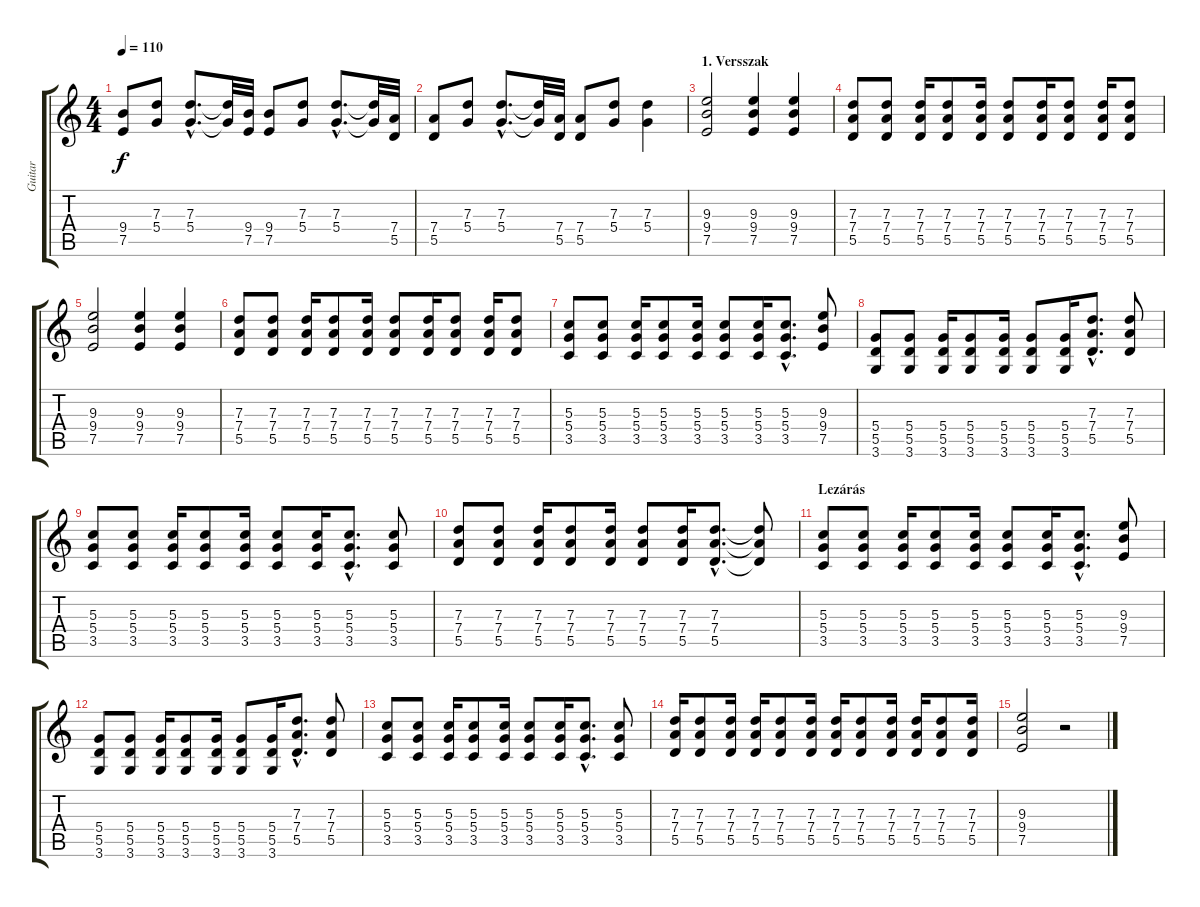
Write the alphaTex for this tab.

\track ("Guitar" "Guitar") {instrument distortionguitar}
\staff {score tabs}
\tuning (E4 B3 G3 D3 A2 E2) {hide}
\ts (4 4)
\tempo 110
\clef g2
\ks c
(9.4 7.5).8{dy f} (7.3 5.4).8 (7.3{hac} 5.4{hac}).8{d} (7.3{t} 5.4{t}).32 (9.4 7.5).32 (9.4 7.5).8 (7.3 5.4).8 (7.3{hac} 5.4{hac}).8{d} (7.3{t} 5.4{t}).32 (7.4 5.5).32 |
(7.4 5.5).8 (7.3 5.4).8 (7.3{hac} 5.4{hac}).8{d} (7.3{t} 5.4{t}).32 (7.4 5.5).32 (7.4 5.5).8 (7.3 5.4).8 (7.3 5.4).4 |
\section ("" "1. Versszak")
(9.3 9.4 7.5).2 (9.3 9.4 7.5).4 (9.3 9.4 7.5).4 |
(7.3 7.4 5.5).8 (7.3 7.4 5.5).8 (7.3 7.4 5.5).16 (7.3 7.4 5.5).8 (7.3 7.4 5.5).16 (7.3 7.4 5.5).8 (7.3 7.4 5.5).16 (7.3 7.4 5.5).8 (7.3 7.4 5.5).16 (7.3 7.4 5.5).8 |
(9.3 9.4 7.5).2 (9.3 9.4 7.5).4 (9.3 9.4 7.5).4 |
(7.3 7.4 5.5).8 (7.3 7.4 5.5).8 (7.3 7.4 5.5).16 (7.3 7.4 5.5).8 (7.3 7.4 5.5).16 (7.3 7.4 5.5).8 (7.3 7.4 5.5).16 (7.3 7.4 5.5).8 (7.3 7.4 5.5).16 (7.3 7.4 5.5).8 |
(5.3 5.4 3.5).8 (5.3 5.4 3.5).8 (5.3 5.4 3.5).16 (5.3 5.4 3.5).8 (5.3 5.4 3.5).16 (5.3 5.4 3.5).8 (5.3 5.4 3.5).16 (5.3{hac} 5.4{hac} 3.5{hac}).8{d} (9.3 9.4 7.5).8 |
(5.4 5.5 3.6).8 (5.4 5.5 3.6).8 (5.4 5.5 3.6).16 (5.4 5.5 3.6).8 (5.4 5.5 3.6).16 (5.4 5.5 3.6).8 (5.4 5.5 3.6).16 (7.3{hac} 7.4{hac} 5.5{hac}).8{d} (7.3 7.4 5.5).8 |
(5.3 5.4 3.5).8 (5.3 5.4 3.5).8 (5.3 5.4 3.5).16 (5.3 5.4 3.5).8 (5.3 5.4 3.5).16 (5.3 5.4 3.5).8 (5.3 5.4 3.5).16 (5.3{hac} 5.4{hac} 3.5{hac}).8{d} (5.3 5.4 3.5).8 |
(7.3 7.4 5.5).8 (7.3 7.4 5.5).8 (7.3 7.4 5.5).16 (7.3 7.4 5.5).8 (7.3 7.4 5.5).16 (7.3 7.4 5.5).8 (7.3 7.4 5.5).16 (7.3{hac} 7.4{hac} 5.5{hac}).8{d} (7.3{t} 7.4{t} 5.5{t}).8 |
\section ("" "Lezárás")
(5.3 5.4 3.5).8 (5.3 5.4 3.5).8 (5.3 5.4 3.5).16 (5.3 5.4 3.5).8 (5.3 5.4 3.5).16 (5.3 5.4 3.5).8 (5.3 5.4 3.5).16 (5.3{hac} 5.4{hac} 3.5{hac}).8{d} (9.3 9.4 7.5).8 |
(5.4 5.5 3.6).8 (5.4 5.5 3.6).8 (5.4 5.5 3.6).16 (5.4 5.5 3.6).8 (5.4 5.5 3.6).16 (5.4 5.5 3.6).8 (5.4 5.5 3.6).16 (7.3{hac} 7.4{hac} 5.5{hac}).8{d} (7.3 7.4 5.5).8 |
(5.3 5.4 3.5).8 (5.3 5.4 3.5).8 (5.3 5.4 3.5).16 (5.3 5.4 3.5).8 (5.3 5.4 3.5).16 (5.3 5.4 3.5).8 (5.3 5.4 3.5).16 (5.3{hac} 5.4{hac} 3.5{hac}).8{d} (5.3 5.4 3.5).8 |
(7.3 7.4 5.5).16 (7.3 7.4 5.5).8 (7.3 7.4 5.5).16 (7.3 7.4 5.5).16 (7.3 7.4 5.5).8 (7.3 7.4 5.5).16 (7.3 7.4 5.5).16 (7.3 7.4 5.5).8 (7.3 7.4 5.5).16 (7.3 7.4 5.5).16 (7.3 7.4 5.5).8 (7.3 7.4 5.5).16 |
(9.3 9.4 7.5).2 r.2
